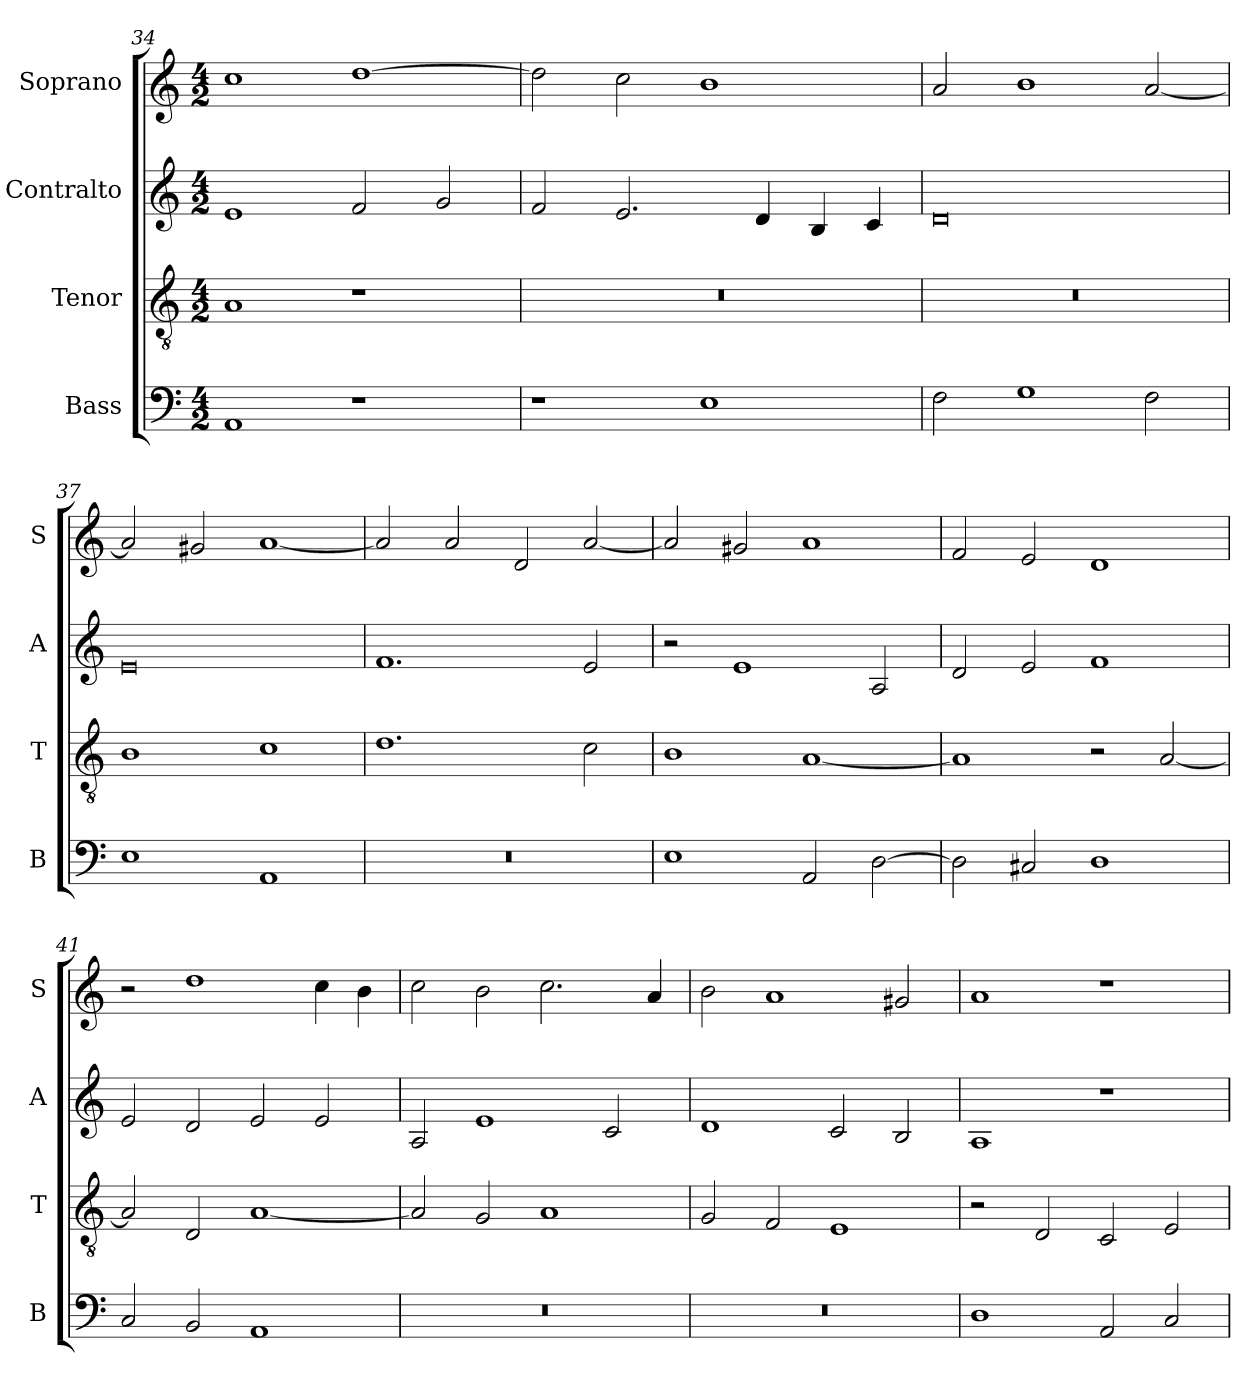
**kern	**kern	**kern	**kern
*part4	*part3	*part2	*part1
*staff4	*staff3	*staff2	*staff1
*I"Bass	*I"Tenor	*I"Contralto	*I"Soprano
*I'B	*I'T	*I'A	*I'S
*clefF4	*clefGv2	*clefG2	*clefG2
*k[]	*k[]	*k[]	*k[]
*M4/2	*M4/2	*M4/2	*M4/2
=34	=34	=34	=34
1AA	1A	1e	1cc
1r	1r	2f	[1dd
.	.	2g	.
=35	=35	=35	=35
1r	0r	2f	2dd]
.	.	2.e	2cc
1E	.	.	1b
.	.	4d	.
.	.	4B	.
.	.	4c	.
=36	=36	=36	=36
2F	0r	0d	2a
1G	.	.	1b
2F	.	.	[2a
=37	=37	=37	=37
1E	1B	0e	2a]
.	.	.	2g#X
1AA	1c	.	[1a
=38	=38	=38	=38
0r	1.d	1.f	2a]
.	.	.	2a
.	.	.	2d
.	2c	2e	[2a
=39	=39	=39	=39
1E	1B	2r	2a]
.	.	1e	2g#X
2AA	[1A	.	1a
[2D	.	2A	.
=40	=40	=40	=40
2D]	1A]	2d	2f
2C#X	.	2e	2e
1D	2r	1f	1d
.	[2A	.	.
=41	=41	=41	=41
2C	2A]	2e	2r
2BB	2D	2d	1dd
1AA	[1A	2e	.
.	.	2e	4cc
.	.	.	4b
=42	=42	=42	=42
0r	2A]	2A	2cc
.	2G	1e	2b
.	1A	.	2.cc
.	.	2c	.
.	.	.	4a
=43	=43	=43	=43
0r	2G	1d	2b
.	2F	.	1a
.	1E	2c	.
.	.	2B	2g#X
=44	=44	=44	=44
1D	2r	1A	1a
.	2D	.	.
2AA	2C	1r	1r
2C	2E	.	.
=	=	=	=
*-	*-	*-	*-
